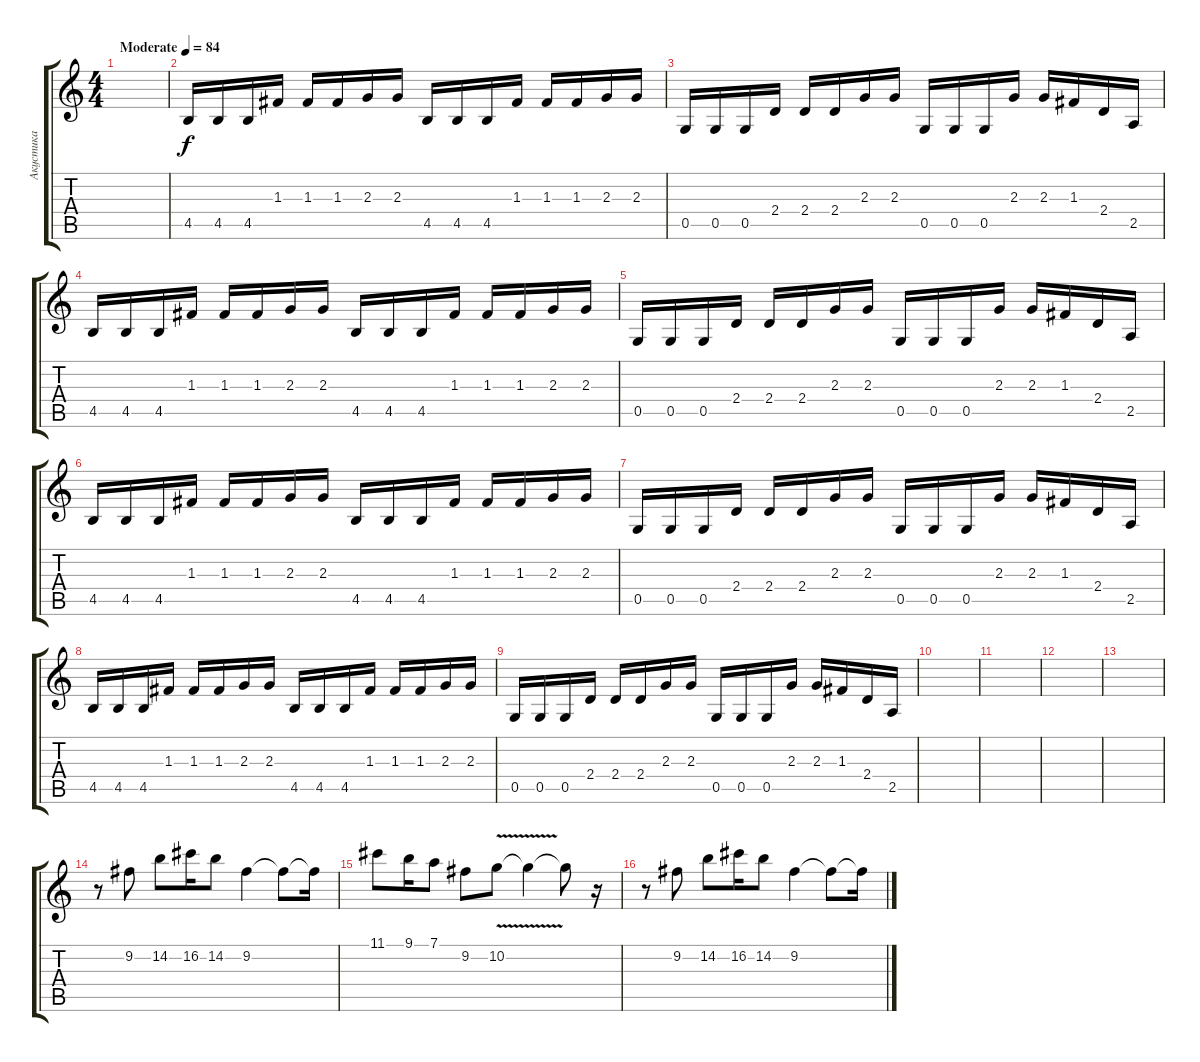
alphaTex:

\track ("Акустика" "Акустика") {instrument acousticguitarsteel}
\staff {score tabs}
\tuning (D4 A3 F3 C3 G2 D2) {hide}
\ts (4 4)
\tempo (84 "Moderate")
\clef g2
\ks c
|
4.5.16 4.5.16 4.5.16 1.3.16 1.3.16 1.3.16 2.3.16 2.3.16 4.5.16 4.5.16 4.5.16 1.3.16 1.3.16 1.3.16 2.3.16 2.3.16 |
0.5.16 0.5.16 0.5.16 2.4.16 2.4.16 2.4.16 2.3.16 2.3.16 0.5.16 0.5.16 0.5.16 2.3.16 2.3.16 1.3.16 2.4.16 2.5.16 |
4.5.16 4.5.16 4.5.16 1.3.16 1.3.16 1.3.16 2.3.16 2.3.16 4.5.16 4.5.16 4.5.16 1.3.16 1.3.16 1.3.16 2.3.16 2.3.16 |
0.5.16 0.5.16 0.5.16 2.4.16 2.4.16 2.4.16 2.3.16 2.3.16 0.5.16 0.5.16 0.5.16 2.3.16 2.3.16 1.3.16 2.4.16 2.5.16 |
4.5.16 4.5.16 4.5.16 1.3.16 1.3.16 1.3.16 2.3.16 2.3.16 4.5.16 4.5.16 4.5.16 1.3.16 1.3.16 1.3.16 2.3.16 2.3.16 |
0.5.16 0.5.16 0.5.16 2.4.16 2.4.16 2.4.16 2.3.16 2.3.16 0.5.16 0.5.16 0.5.16 2.3.16 2.3.16 1.3.16 2.4.16 2.5.16 |
4.5.16 4.5.16 4.5.16 1.3.16 1.3.16 1.3.16 2.3.16 2.3.16 4.5.16 4.5.16 4.5.16 1.3.16 1.3.16 1.3.16 2.3.16 2.3.16 |
0.5.16 0.5.16 0.5.16 2.4.16 2.4.16 2.4.16 2.3.16 2.3.16 0.5.16 0.5.16 0.5.16 2.3.16 2.3.16 1.3.16 2.4.16 2.5.16 |
|
|
|
|
r.8 9.2.8 14.2.8 16.2.16 14.2.8 9.2.4 9.2{t}.8 9.2{t}.16 |
11.1.8 9.1.16 7.1.8 9.2.8 10.2{v}.8 10.2{t}.4 10.2{t}.8 r.16 |
r.8 9.2.8 14.2.8 16.2.16 14.2.8 9.2.4 9.2{t}.8 9.2{t}.16
